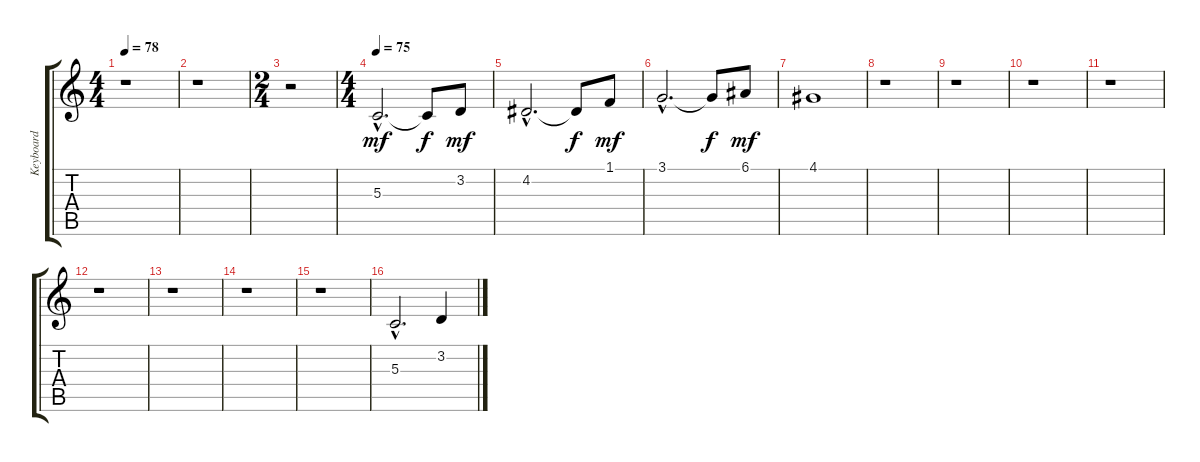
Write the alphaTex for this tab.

\track ("Keyboard" "Keyboard") {instrument viola}
\staff {score tabs}
\tuning (E4 B3 G3 D3 A2 D2) {hide}
\ts (4 4)
\tempo 78
\clef g2
\ks c
r.1{dy f} |
r.1 |
\ts (2 4)
r.2 |
\ts (4 4)
\tempo 75
5.3{hac}.2{d dy mf balance 10 instrument pad7halo} 5.3{t}.8{dy f} 3.2.8{dy mf} |
4.2{hac}.2{d} 4.2{t}.8{dy f} 1.1.8{dy mf} |
3.1{hac}.2{d} 3.1{t}.8{dy f} 6.1.8{dy mf} |
4.1.1 |
r.1 |
r.1 |
r.1 |
r.1 |
r.1 |
r.1 |
r.1 |
r.1 |
5.3{hac}.2{d} 3.2.4
